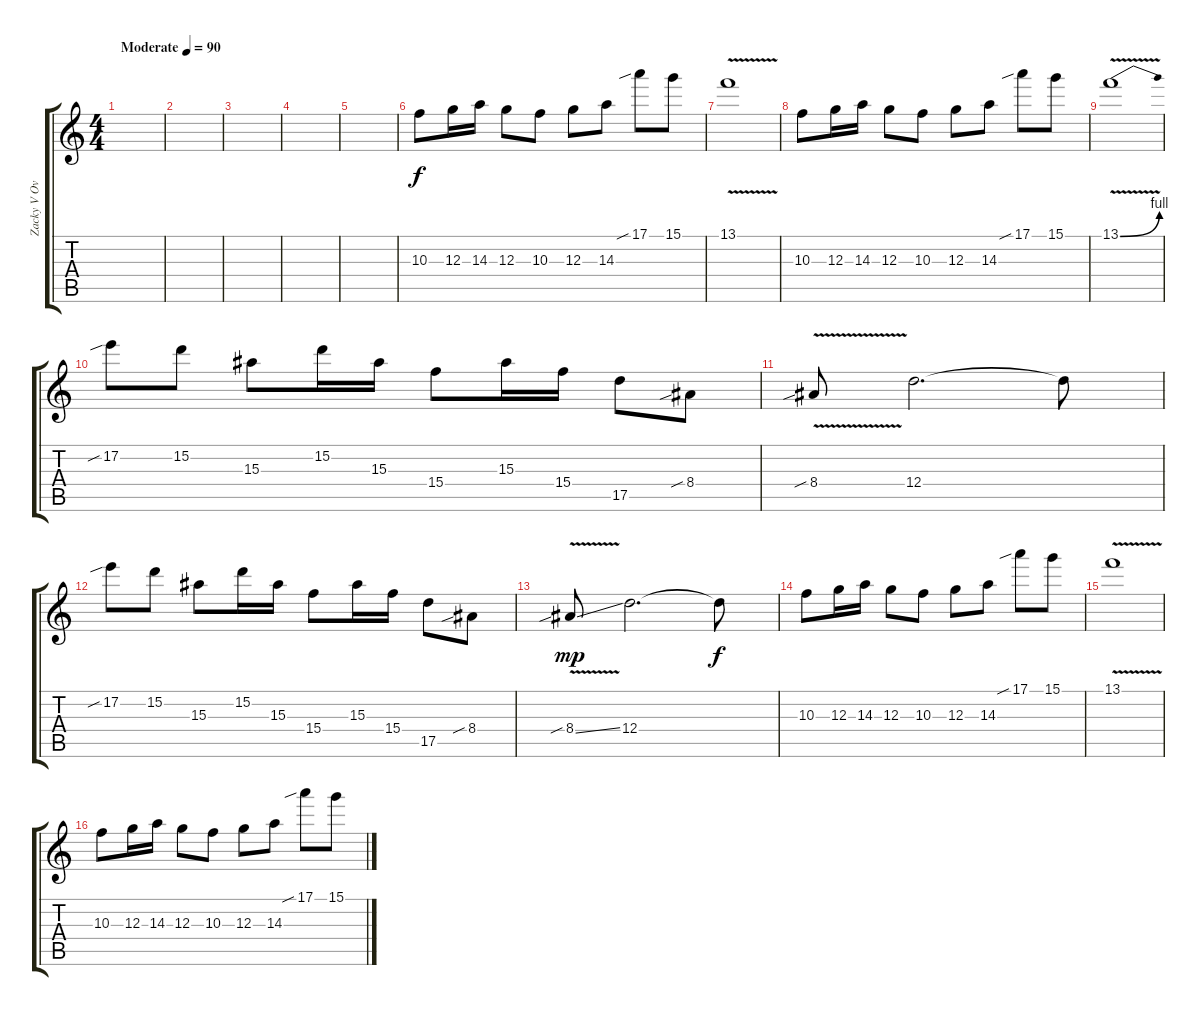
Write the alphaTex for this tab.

\track ("Zacky V Overdub" "Zacky V Ov") {instrument overdrivenguitar}
\staff {score tabs}
\tuning (E4 B3 G3 D3 A2 D2) {hide}
\ts (4 4)
\tempo (90 "Moderate")
\clef g2
\ks c
|
|
|
|
|
10.3.8 12.3.16 14.3.16 12.3.8 10.3.8 12.3.8 14.3.8 17.1{sib}.8 15.1.8 |
13.1{v}.1 |
10.3.8 12.3.16 14.3.16 12.3.8 10.3.8 12.3.8 14.3.8 17.1{sib}.8 15.1.8 |
13.1{be (bend 0 0 60 4) v}.1 |
17.2{sib}.8 15.2.8 15.3.8 15.2.16 15.3.16 15.4.8 15.3.16 15.4.16 17.5.8 8.4{sib}.8 |
8.4{v sib}.8 12.4.2{d} 12.4{t}.8 |
17.2{sib}.8 15.2.8 15.3.8 15.2.16 15.3.16 15.4.8 15.3.16 15.4.16 17.5.8 8.4{sib}.8 |
8.4{v sib ss}.8{dy mp} 12.4.2{d} 12.4{t}.8{dy f} |
10.3.8 12.3.16 14.3.16 12.3.8 10.3.8 12.3.8 14.3.8 17.1{sib}.8 15.1.8 |
13.1{v}.1 |
10.3.8 12.3.16 14.3.16 12.3.8 10.3.8 12.3.8 14.3.8 17.1{sib}.8 15.1.8
